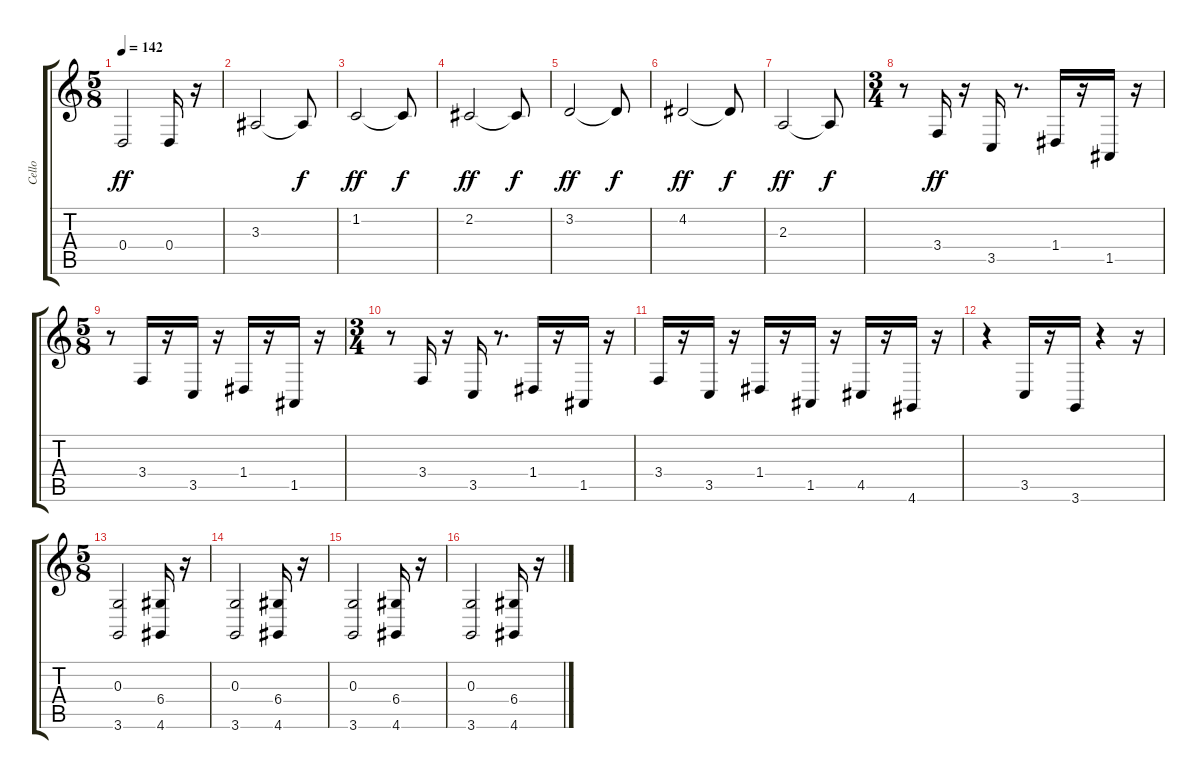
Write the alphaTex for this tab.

\track ("Cello                               " "Cello     ") {instrument stringensemble1}
\staff {score tabs}
\tuning (E4 B3 G3 D3 A2 E2) {hide}
\ts (5 8)
\tempo 142
\clef g2
\ks c
0.4.2{dy ff} 0.4.16 r.16 |
3.3.2 3.3{t}.8{dy f} |
1.2.2{dy ff} 1.2{t}.8{dy f} |
2.2.2{dy ff} 2.2{t}.8{dy f} |
3.2.2{dy ff} 3.2{t}.8{dy f} |
4.2.2{dy ff} 4.2{t}.8{dy f} |
2.3.2{dy ff} 2.3{t}.8{dy f} |
\ts (3 4)
r.8 3.4.16{dy ff} r.16 3.5.16 r.8{d} 1.4.16 r.16 1.5.16 r.16 |
\ts (5 8)
r.8 3.4.16 r.16 3.5.16 r.16 1.4.16 r.16 1.5.16 r.16 |
\ts (3 4)
r.8 3.4.16 r.16 3.5.16 r.8{d} 1.4.16 r.16 1.5.16 r.16 |
3.4.16 r.16 3.5.16 r.16 1.4.16 r.16 1.5.16 r.16 4.5.16 r.16 4.6.16 r.16 |
r.4 3.5.16 r.16 3.6.16 r.4 r.16 |
\ts (5 8)
(0.3 3.6).2 (6.4 4.6).16 r.16 |
(0.3 3.6).2 (6.4 4.6).16 r.16 |
(0.3 3.6).2 (6.4 4.6).16 r.16 |
(0.3 3.6).2 (6.4 4.6).16 r.16
